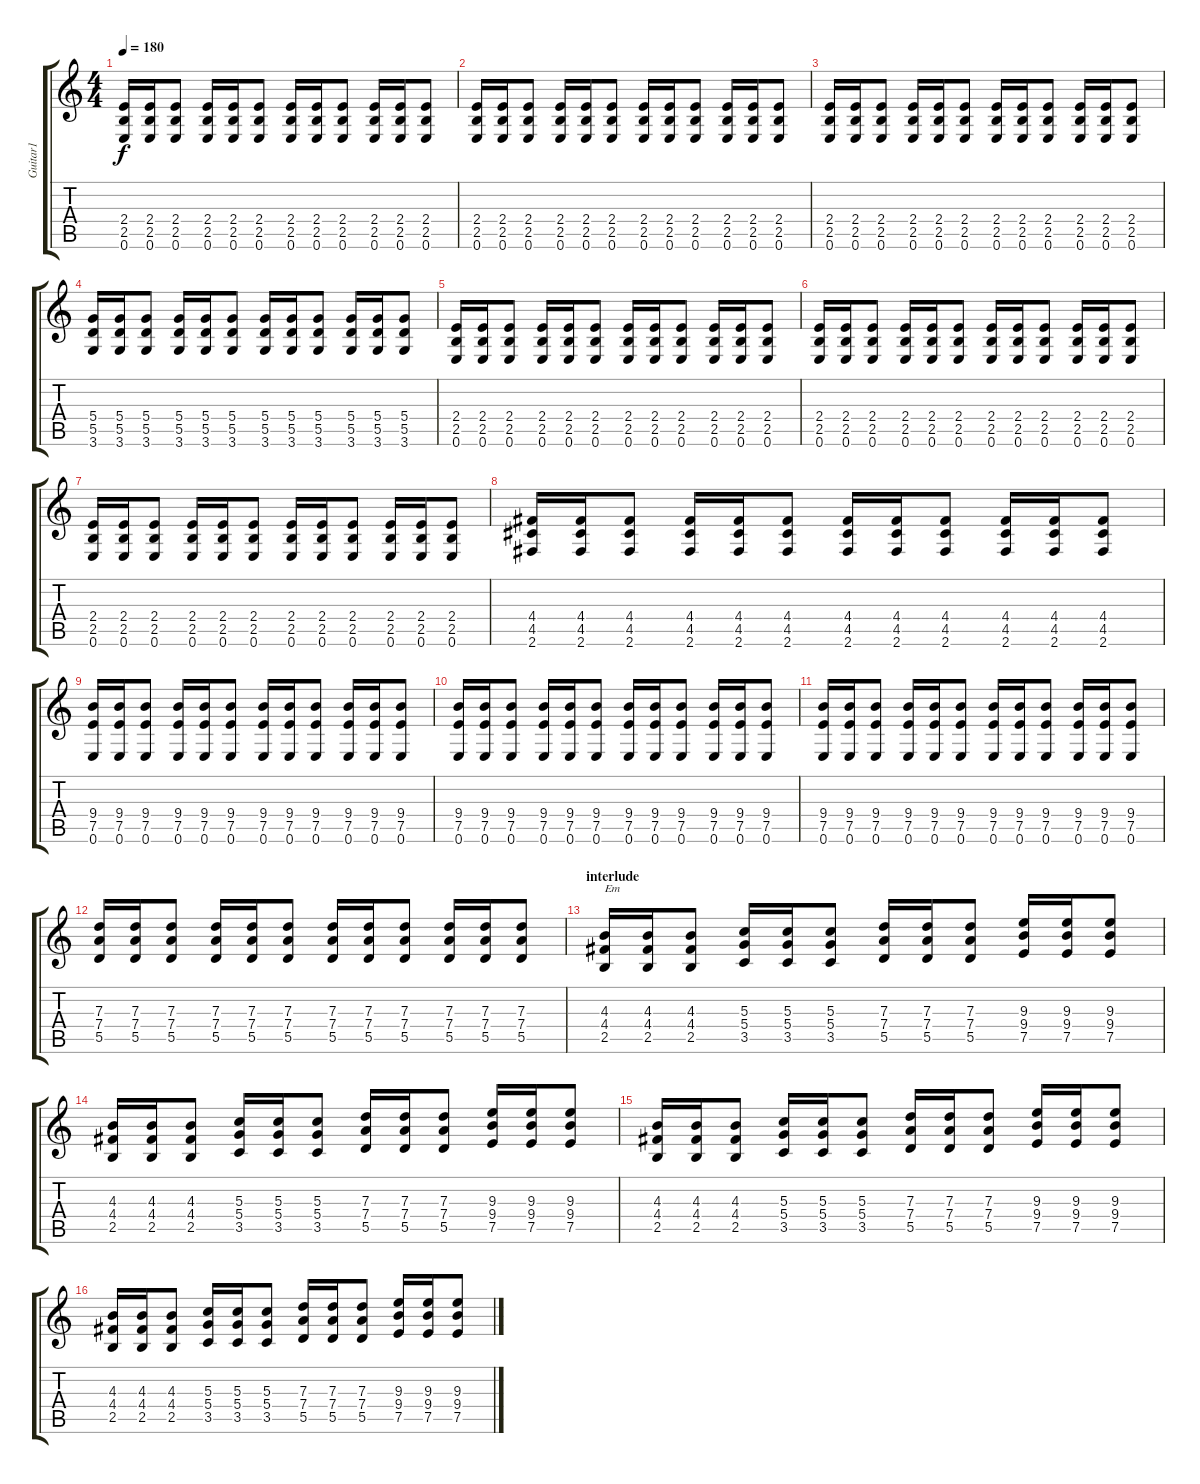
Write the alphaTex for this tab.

\track ("Guitar1" "Guitar1") {instrument overdrivenguitar}
\staff {score tabs}
\tuning (E4 B3 G3 D3 A2 E2) {hide}
\ts (4 4)
\tempo 180
\clef g2
\ks c
(2.4 2.5 0.6).16{dy f} (2.4 2.5 0.6).16 (2.4 2.5 0.6).8 (2.4 2.5 0.6).16 (2.4 2.5 0.6).16 (2.4 2.5 0.6).8 (2.4 2.5 0.6).16 (2.4 2.5 0.6).16 (2.4 2.5 0.6).8 (2.4 2.5 0.6).16 (2.4 2.5 0.6).16 (2.4 2.5 0.6).8 |
(2.4 2.5 0.6).16 (2.4 2.5 0.6).16 (2.4 2.5 0.6).8 (2.4 2.5 0.6).16 (2.4 2.5 0.6).16 (2.4 2.5 0.6).8 (2.4 2.5 0.6).16 (2.4 2.5 0.6).16 (2.4 2.5 0.6).8 (2.4 2.5 0.6).16 (2.4 2.5 0.6).16 (2.4 2.5 0.6).8 |
(2.4 2.5 0.6).16 (2.4 2.5 0.6).16 (2.4 2.5 0.6).8 (2.4 2.5 0.6).16 (2.4 2.5 0.6).16 (2.4 2.5 0.6).8 (2.4 2.5 0.6).16 (2.4 2.5 0.6).16 (2.4 2.5 0.6).8 (2.4 2.5 0.6).16 (2.4 2.5 0.6).16 (2.4 2.5 0.6).8 |
(5.4 5.5 3.6).16 (5.4 5.5 3.6).16 (5.4 5.5 3.6).8 (5.4 5.5 3.6).16 (5.4 5.5 3.6).16 (5.4 5.5 3.6).8 (5.4 5.5 3.6).16 (5.4 5.5 3.6).16 (5.4 5.5 3.6).8 (5.4 5.5 3.6).16 (5.4 5.5 3.6).16 (5.4 5.5 3.6).8 |
(2.4 2.5 0.6).16 (2.4 2.5 0.6).16 (2.4 2.5 0.6).8 (2.4 2.5 0.6).16 (2.4 2.5 0.6).16 (2.4 2.5 0.6).8 (2.4 2.5 0.6).16 (2.4 2.5 0.6).16 (2.4 2.5 0.6).8 (2.4 2.5 0.6).16 (2.4 2.5 0.6).16 (2.4 2.5 0.6).8 |
(2.4 2.5 0.6).16 (2.4 2.5 0.6).16 (2.4 2.5 0.6).8 (2.4 2.5 0.6).16 (2.4 2.5 0.6).16 (2.4 2.5 0.6).8 (2.4 2.5 0.6).16 (2.4 2.5 0.6).16 (2.4 2.5 0.6).8 (2.4 2.5 0.6).16 (2.4 2.5 0.6).16 (2.4 2.5 0.6).8 |
(2.4 2.5 0.6).16 (2.4 2.5 0.6).16 (2.4 2.5 0.6).8 (2.4 2.5 0.6).16 (2.4 2.5 0.6).16 (2.4 2.5 0.6).8 (2.4 2.5 0.6).16 (2.4 2.5 0.6).16 (2.4 2.5 0.6).8 (2.4 2.5 0.6).16 (2.4 2.5 0.6).16 (2.4 2.5 0.6).8 |
(4.4 4.5 2.6).16 (4.4 4.5 2.6).16 (4.4 4.5 2.6).8 (4.4 4.5 2.6).16 (4.4 4.5 2.6).16 (4.4 4.5 2.6).8 (4.4 4.5 2.6).16 (4.4 4.5 2.6).16 (4.4 4.5 2.6).8 (4.4 4.5 2.6).16 (4.4 4.5 2.6).16 (4.4 4.5 2.6).8 |
(9.4 7.5 0.6).16 (9.4 7.5 0.6).16 (9.4 7.5 0.6).8 (9.4 7.5 0.6).16 (9.4 7.5 0.6).16 (9.4 7.5 0.6).8 (9.4 7.5 0.6).16 (9.4 7.5 0.6).16 (9.4 7.5 0.6).8 (9.4 7.5 0.6).16 (9.4 7.5 0.6).16 (9.4 7.5 0.6).8 |
(9.4 7.5 0.6).16 (9.4 7.5 0.6).16 (9.4 7.5 0.6).8 (9.4 7.5 0.6).16 (9.4 7.5 0.6).16 (9.4 7.5 0.6).8 (9.4 7.5 0.6).16 (9.4 7.5 0.6).16 (9.4 7.5 0.6).8 (9.4 7.5 0.6).16 (9.4 7.5 0.6).16 (9.4 7.5 0.6).8 |
(9.4 7.5 0.6).16 (9.4 7.5 0.6).16 (9.4 7.5 0.6).8 (9.4 7.5 0.6).16 (9.4 7.5 0.6).16 (9.4 7.5 0.6).8 (9.4 7.5 0.6).16 (9.4 7.5 0.6).16 (9.4 7.5 0.6).8 (9.4 7.5 0.6).16 (9.4 7.5 0.6).16 (9.4 7.5 0.6).8 |
(7.3 7.4 5.5).16 (7.3 7.4 5.5).16 (7.3 7.4 5.5).8 (7.3 7.4 5.5).16 (7.3 7.4 5.5).16 (7.3 7.4 5.5).8 (7.3 7.4 5.5).16 (7.3 7.4 5.5).16 (7.3 7.4 5.5).8 (7.3 7.4 5.5).16 (7.3 7.4 5.5).16 (7.3 7.4 5.5).8 |
\section ("" "interlude")
(4.3 4.4 2.5).16{txt "Em"} (4.3 4.4 2.5).16 (4.3 4.4 2.5).8 (5.3 5.4 3.5).16 (5.3 5.4 3.5).16 (5.3 5.4 3.5).8 (7.3 7.4 5.5).16 (7.3 7.4 5.5).16 (7.3 7.4 5.5).8 (9.3 9.4 7.5).16 (9.3 9.4 7.5).16 (9.3 9.4 7.5).8 |
(4.3 4.4 2.5).16 (4.3 4.4 2.5).16 (4.3 4.4 2.5).8 (5.3 5.4 3.5).16 (5.3 5.4 3.5).16 (5.3 5.4 3.5).8 (7.3 7.4 5.5).16 (7.3 7.4 5.5).16 (7.3 7.4 5.5).8 (9.3 9.4 7.5).16 (9.3 9.4 7.5).16 (9.3 9.4 7.5).8 |
(4.3 4.4 2.5).16 (4.3 4.4 2.5).16 (4.3 4.4 2.5).8 (5.3 5.4 3.5).16 (5.3 5.4 3.5).16 (5.3 5.4 3.5).8 (7.3 7.4 5.5).16 (7.3 7.4 5.5).16 (7.3 7.4 5.5).8 (9.3 9.4 7.5).16 (9.3 9.4 7.5).16 (9.3 9.4 7.5).8 |
(4.3 4.4 2.5).16 (4.3 4.4 2.5).16 (4.3 4.4 2.5).8 (5.3 5.4 3.5).16 (5.3 5.4 3.5).16 (5.3 5.4 3.5).8 (7.3 7.4 5.5).16 (7.3 7.4 5.5).16 (7.3 7.4 5.5).8 (9.3 9.4 7.5).16 (9.3 9.4 7.5).16 (9.3 9.4 7.5).8
